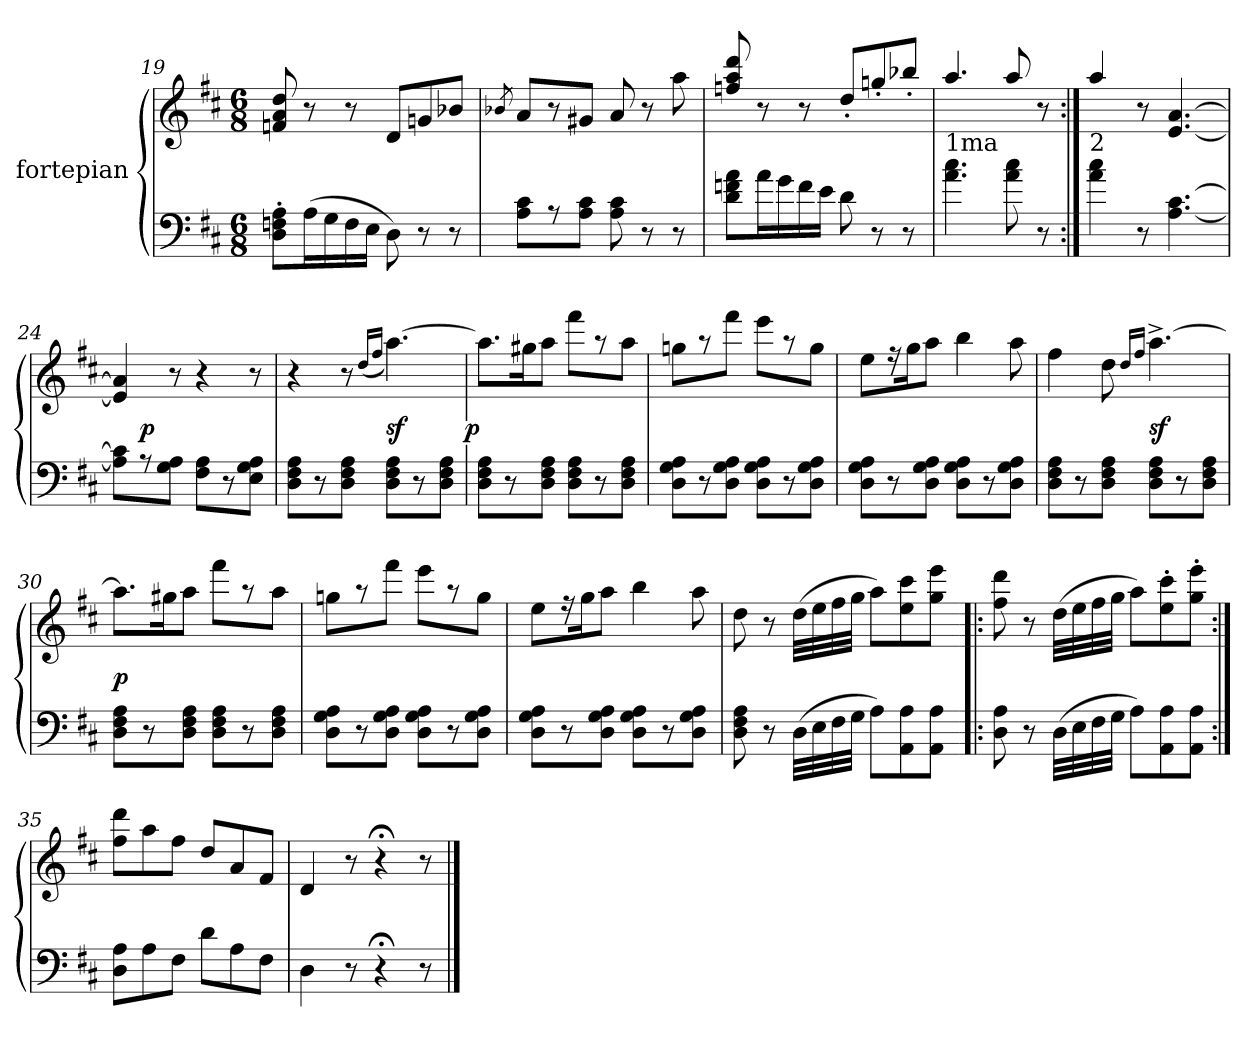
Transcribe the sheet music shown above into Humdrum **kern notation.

**kern	**kern	**dynam
*part1	*part1	*part1
*staff2	*staff1	*staff1/2
*I"fortepian	*	*
*clefF4	*clefG2	*
*k[f#c#]	*k[f#c#]	*
*M6/8	*M6/8	*
=19	=19	=19
8D'\ 8Fn'\ 8A'\L	8fn/ 8a/ 8dd/	.
(16A\L	8r	.
16G\	.	.
16F\	8r	.
16E\JJ	.	.
8D\)	8d/L	.
8r	8gn/	.
8r	8b-X/J	.
=20	=20	=20
.	8qb-X/	.
8A\ 8c#\L	8a/L	.
8r	8r	.
8A\ 8c#\J	8g#X/J	.
8A\ 8c#\	8a/	.
8r	8r	.
8r	8aa\	.
=21	=21	=21
8d\ 8fn\ 8a\L	8ffn/ 8aa/ 8ddd/	.
16a\L	8r	.
16g\	.	.
16f\	8r	.
16e\JJ	.	.
8d\	8dd'</L	.
8r	8ggn'</	.
8r	8bb-X'</J	.
=22	=22	=22
!LO:TX:a:t=1ma	!	!
4.a\ 4.cc#\	4.aa/	.
8a\ 8cc#\	8aa/	.
8r	8r	.
=23:|!	=23:|!	=23:|!
!LO:TX:a:t=2	!	!
4a\ 4cc#\	4aa/	.
8r	8r	.
[4.A\ [4.c#\	[4.e/ [4.a/	.
=24	=24	=24
*	*^	*
8A]\ 8c#]\L	4e]/ 4a]/	8ryy	.
8r	.	2ryy	p
8G\ 8A\J	8r	.	.
8F#\ 8A\L	4r	.	.
8r	.	.	.
8E\ 8G\ 8A\J	8r	8ryy	.
*	*v	*v	*
=25	=25	=25
8D\ 8F#\ 8A\L	4r	.
8r	.	.
8D\ 8F#\ 8A\J	8r	.
.	(16qqdd/LL	.
.	16qqff#/JJ	.
8D\ 8F#\ 8A\L	[4.aa\)	sf
8r	.	.
8D\ 8F#\ 8A\J	.	.
=26	=26	=26
!	!	!LO:DY:rj
8D\ 8F#\ 8A\L	8.aa\L]	p
8r	.	.
.	16gg#X\K	.
8D\ 8F#\ 8A\J	8aa\J	.
8D\ 8F#\ 8A\L	8fff#\L	.
8r	8r	.
8D\ 8F#\ 8A\J	8aa\J	.
=27	=27	=27
8D\ 8G\ 8A\L	8ggn\L	.
8r	8r	.
8D\ 8G\ 8A\J	8fff#\J	.
8D\ 8G\ 8A\L	8eee\L	.
8r	8r	.
8D\ 8G\ 8A\J	8gg\J	.
=28	=28	=28
8D\ 8G\ 8A\L	8ee\L	.
8r	16r	.
.	16gg\K	.
8D\ 8G\ 8A\J	8aa\J	.
8D\ 8G\ 8A\L	4bb\	.
8r	.	.
8D\ 8G\ 8A\J	8aa\	.
=29	=29	=29
8D\ 8F#\ 8A\L	4ff#\	.
8r	.	.
8D\ 8F#\ 8A\J	8dd\	.
.	16qqdd/LL	.
.	16qqff#/JJ	.
8D\ 8F#\ 8A\L	[4.aa^<\	sf
8r	.	.
8D\ 8F#\ 8A\J	.	.
=30	=30	=30
8D\ 8F#\ 8A\L	8.aa\L]	p
8r	.	.
.	16gg#X\K	.
8D\ 8F#\ 8A\J	8aa\J	.
8D\ 8F#\ 8A\L	8fff#\L	.
8r	8r	.
8D\ 8F#\ 8A\J	8aa\J	.
=31	=31	=31
8D\ 8G\ 8A\L	8ggn\L	.
8r	8r	.
8D\ 8G\ 8A\J	8fff#\J	.
8D\ 8G\ 8A\L	8eee\L	.
8r	8r	.
8D\ 8G\ 8A\J	8gg\J	.
=32	=32	=32
8D\ 8G\ 8A\L	8ee\L	.
8r	16r	.
.	16gg\K	.
8D\ 8G\ 8A\J	8aa\J	.
8D\ 8G\ 8A\L	4bb\	.
8r	.	.
8D\ 8G\ 8A\J	8aa\	.
=33	=33	=33
8D\ 8F#\ 8A\	8dd\	.
8r	8r	.
(32D\LLL	(32dd\LLL	.
32E\	32ee\	.
32F#\	32ff#\	.
32G\JJJ	32gg\JJJ	.
8A\L)	8aa\L)	.
8AA\ 8A\	8ee\ 8ccc#\	.
8AA\ 8A\J	8gg\ 8eee\J	.
=34!|:	=34!|:	=34!|:
8D\ 8A\	8ff#\ 8ddd\	.
8r	8r	.
(32D\LLL	(32dd\LLL	.
32E\	32ee\	.
32F#\	32ff#\	.
32G\JJJ	32gg\JJJ	.
8A\L)	8aa\L)	.
8AA\ 8A\	8ee'\ 8ccc#'\	.
8AA\ 8A\J	8gg'\ 8eee'\J	.
=35:|!	=35:|!	=35:|!
8D\ 8A\L	8ff#\ 8ddd\L	.
8A\	8aa\	.
8F#\J	8ff#\J	.
8d\L	8dd/L	.
8A\	8a/	.
8F#\J	8f#/J	.
=36	=36	=36
4D\	4d/	.
8r	8r	.
4r;<	4r;<	.
8r	8r	.
==	==	==
*-	*-	*-
